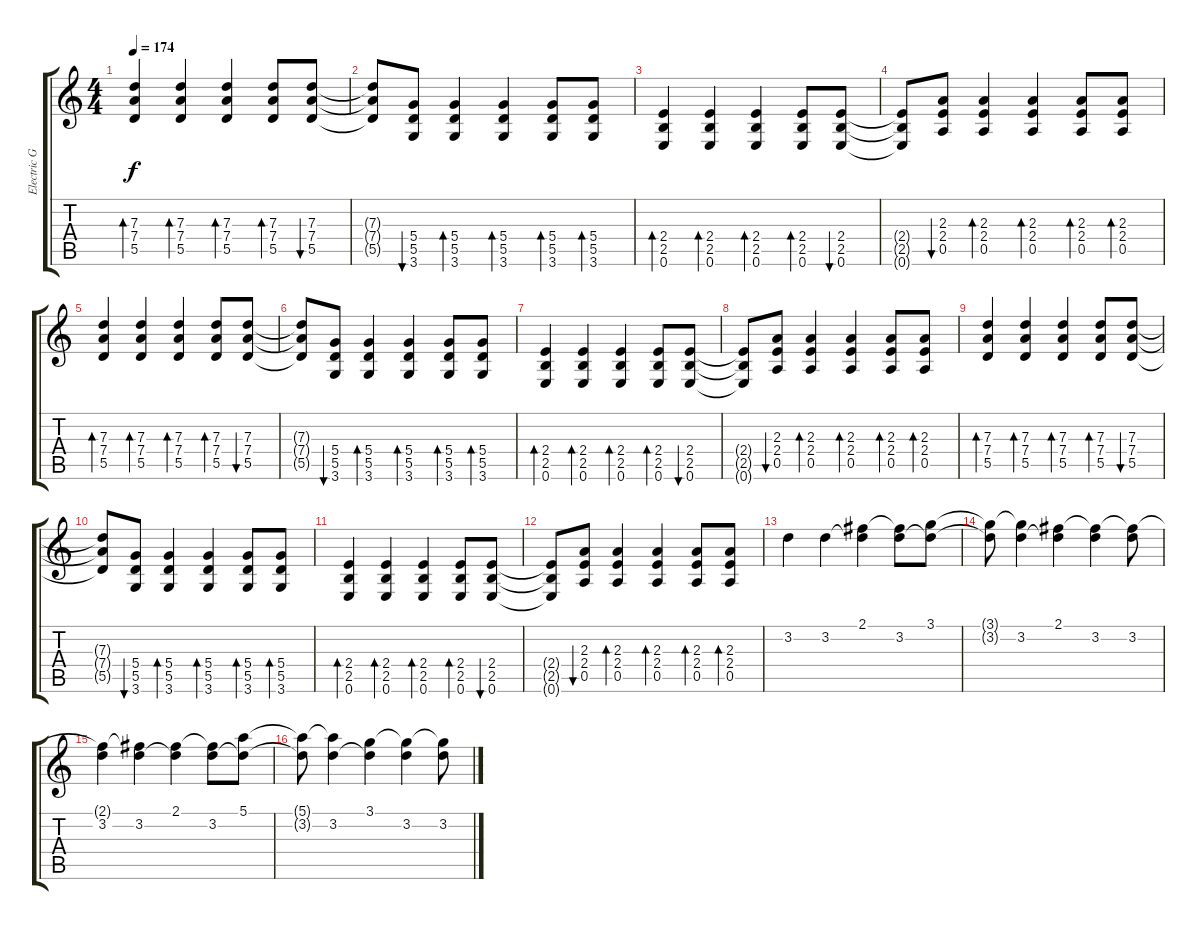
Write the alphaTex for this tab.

\track ("Electric Guitar" "Electric G") {instrument distortionguitar}
\staff {score tabs}
\tuning (E4 B3 G3 D3 A2 E2) {hide}
\ts (4 4)
\tempo 174
\clef g2
\ks c
(7.3 7.4 5.5).4{bd 60 dy f} (7.3 7.4 5.5).4{bd 60} (7.3 7.4 5.5).4{bd 60} (7.3 7.4 5.5).8{bd 60} (7.3 7.4 5.5).8{bu 60} |
(7.3{t} 7.4{t} 5.5{t}).8 (5.4 5.5 3.6).8{bu 60} (5.4 5.5 3.6).4{bd 60} (5.4 5.5 3.6).4{bd 60} (5.4 5.5 3.6).8{bd 60} (5.4 5.5 3.6).8{bd 60} |
(2.4 2.5 0.6).4{bd 60} (2.4 2.5 0.6).4{bd 60} (2.4 2.5 0.6).4{bd 60} (2.4 2.5 0.6).8{bd 60} (2.4 2.5 0.6).8{bu 60} |
(2.4{t} 2.5{t} 0.6{t}).8 (2.3 2.4 0.5).8{bu 60} (2.3 2.4 0.5).4{bd 60} (2.3 2.4 0.5).4{bd 60} (2.3 2.4 0.5).8{bd 60} (2.3 2.4 0.5).8{bd 60} |
(7.3 7.4 5.5).4{bd 60} (7.3 7.4 5.5).4{bd 60} (7.3 7.4 5.5).4{bd 60} (7.3 7.4 5.5).8{bd 60} (7.3 7.4 5.5).8{bu 60} |
(7.3{t} 7.4{t} 5.5{t}).8 (5.4 5.5 3.6).8{bu 60} (5.4 5.5 3.6).4{bd 60} (5.4 5.5 3.6).4{bd 60} (5.4 5.5 3.6).8{bd 60} (5.4 5.5 3.6).8{bd 60} |
(2.4 2.5 0.6).4{bd 60} (2.4 2.5 0.6).4{bd 60} (2.4 2.5 0.6).4{bd 60} (2.4 2.5 0.6).8{bd 60} (2.4 2.5 0.6).8{bu 60} |
(2.4{t} 2.5{t} 0.6{t}).8 (2.3 2.4 0.5).8{bu 60} (2.3 2.4 0.5).4{bd 60} (2.3 2.4 0.5).4{bd 60} (2.3 2.4 0.5).8{bd 60} (2.3 2.4 0.5).8{bd 60} |
(7.3 7.4 5.5).4{bd 60} (7.3 7.4 5.5).4{bd 60} (7.3 7.4 5.5).4{bd 60} (7.3 7.4 5.5).8{bd 60} (7.3 7.4 5.5).8{bu 60} |
(7.3{t} 7.4{t} 5.5{t}).8 (5.4 5.5 3.6).8{bu 60} (5.4 5.5 3.6).4{bd 60} (5.4 5.5 3.6).4{bd 60} (5.4 5.5 3.6).8{bd 60} (5.4 5.5 3.6).8{bd 60} |
(2.4 2.5 0.6).4{bd 60} (2.4 2.5 0.6).4{bd 60} (2.4 2.5 0.6).4{bd 60} (2.4 2.5 0.6).8{bd 60} (2.4 2.5 0.6).8{bu 60} |
(2.4{t} 2.5{t} 0.6{t}).8 (2.3 2.4 0.5).8{bu 60} (2.3 2.4 0.5).4{bd 60} (2.3 2.4 0.5).4{bd 60} (2.3 2.4 0.5).8{bd 60} (2.3 2.4 0.5).8{bd 60} |
3.2.4 3.2.4 (2.1 3.2{t}).4 (2.1{t} 3.2).8 (3.1 3.2{t}).8 |
(3.1{t} 3.2{t}).8 (3.1{t} 3.2).4 (2.1 3.2{t}).4 (2.1{t} 3.2).4 (2.1{t} 3.2).8 |
(2.1{t} 3.2).4 (2.1{t} 3.2).4 (2.1 3.2{t}).4 (2.1{t} 3.2).8 (5.1 3.2{t}).8 |
(5.1{t} 3.2{t}).8 (5.1{t} 3.2).4 (3.1 3.2{t}).4 (3.1{t} 3.2).4 (3.1{t} 3.2).8
